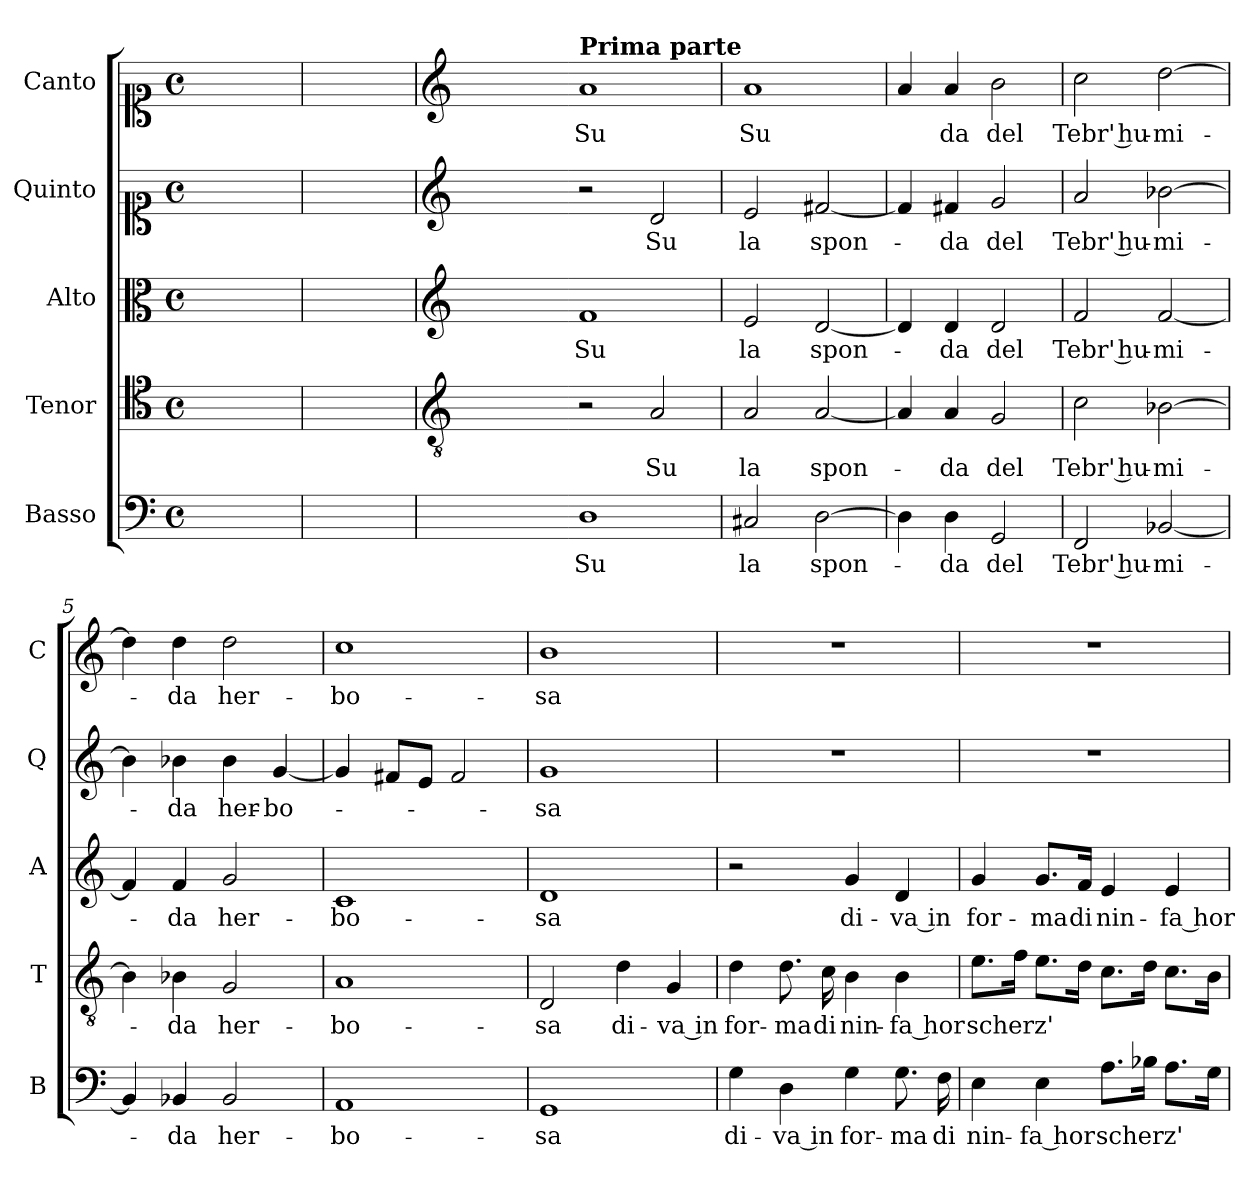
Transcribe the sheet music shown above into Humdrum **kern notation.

**kern	**text	**kern	**text	**kern	**text	**kern	**text	**kern	**text
*part5	*part5	*part4	*part4	*part3	*part3	*part2	*part2	*part1	*part1
*staff5	*staff5	*staff4	*staff4	*staff3	*staff3	*staff2	*staff2	*staff1	*staff1
*I"Basso	*	*I"Tenor	*	*I"Alto	*	*I"Quinto	*	*I"Canto	*
*I'B	*	*I'T	*	*I'A	*	*I'Q	*	*I'C	*
*clefF4	*	*clefC4	*	*clefC3	*	*clefC1	*	*clefC1	*
*k[]	*	*k[]	*	*k[]	*	*k[]	*	*k[]	*
*C:	*	*C:	*	*C:	*	*C:	*	*C:	*
*M4/4	*	*M4/4	*	*M4/4	*	*M4/4	*	*M4/4	*
*met(c)	*	*met(c)	*	*met(c)	*	*met(c)	*	*met(c)	*
=	=	=	=	=	=	=	=	=	=
1ryy	.	1ryy	.	1ryy	.	1ryy	.	1ryy	.
=1X	=1X	=1X	=1X	=1X	=1X	=1X	=1X	=1X	=1X
1ryy	.	1ryy	.	1ryy	.	1ryy	.	1ryy	.
=2X	=2X	=2X	=2X	=2X	=2X	=2X	=2X	=2X	=2X
*	*	*clefGv2	*	*clefG2	*	*clefG2	*	*clefG2	*
1ryy	.	1ryy	.	1ryy	.	1ryy	.	1ryy	.
=1-	=1-	=1-	=1-	=1-	=1-	=1-	=1-	=1-	=1-
!	!	!	!	!	!	!	!	!LO:TX:a:B:t=Prima parte	!
!	!LO:LY:b	!	!	!	!LO:LY:b	!	!	!	!LO:LY:b
1D	Su	2r	.	1f	Su	2r	.	1a	Su
!	!	!	!LO:LY:b	!	!	!	!LO:LY:b	!	!
.	.	2A/	Su	.	.	2d/	Su	.	.
=2	=2	=2	=2	=2	=2	=2	=2	=2	=2
!	!LO:LY:b	!	!LO:LY:b	!	!LO:LY:b	!	!LO:LY:b	!	!LO:LY:b
2C#X/	la	2A/	la	2e/	la	2e/	la	1a	Su
!	!LO:LY:b	!	!LO:LY:b	!	!LO:LY:b	!	!LO:LY:b	!	!
[2D\	spon-	[2A/	spon-	[2d/	spon-	[2f#X/	spon-	.	.
=3	=3	=3	=3	=3	=3	=3	=3	=3	=3
4D\]	.	4A/]	.	4d/]	.	4f#/]	.	4a/	.
!	!LO:LY:b	!	!LO:LY:b	!	!LO:LY:b	!	!LO:LY:b	!	!LO:LY:b
4D\	-da	4A/	-da	4d/	-da	4f#X/	-da	4a/	da
!	!LO:LY:b	!	!LO:LY:b	!	!LO:LY:b	!	!LO:LY:b	!	!LO:LY:b
2GG/	del	2G/	del	2d/	del	2g/	del	2b\	del
=4	=4	=4	=4	=4	=4	=4	=4	=4	=4
!	!LO:LY:b	!	!LO:LY:b	!	!LO:LY:b	!	!LO:LY:b	!	!LO:LY:b
2FF/	Tebr' hu-	2c\	Tebr' hu-	2f/	Tebr' hu-	2a/	Tebr' hu-	2cc\	Tebr' hu-
!	!LO:LY:b	!	!LO:LY:b	!	!LO:LY:b	!	!LO:LY:b	!	!LO:LY:b
[2BB-X/	-mi-	[2B-X\	-mi-	[2f/	-mi-	[2b-X\	-mi-	[2dd\	-mi-
=5	=5	=5	=5	=5	=5	=5	=5	=5	=5
4BB-/]	.	4B-\]	.	4f/]	.	4b-\]	.	4dd\]	.
!	!LO:LY:b	!	!LO:LY:b	!	!LO:LY:b	!	!LO:LY:b	!	!LO:LY:b
4BB-X/	-da	4B-X\	-da	4f/	-da	4b-X\	-da	4dd\	-da
!	!LO:LY:b	!	!LO:LY:b	!	!LO:LY:b	!	!LO:LY:b	!	!LO:LY:b
2BB-/	her-	2G/	her-	2g/	her-	4b-\	her-	2dd\	her-
!	!	!	!	!	!	!	!LO:LY:b	!	!
.	.	.	.	.	.	[4g/	-bo-	.	.
!!LO:LB:g=z
=6	=6	=6	=6	=6	=6	=6	=6	=6	=6
!	!LO:LY:b	!	!LO:LY:b	!	!LO:LY:b	!	!	!	!LO:LY:b
1AA	-bo-	1A	-bo-	1c	-bo-	4g/]	.	1cc	-bo-
.	.	.	.	.	.	8f#X/L	.	.	.
.	.	.	.	.	.	8e/J	.	.	.
.	.	.	.	.	.	2f#/	.	.	.
=7	=7	=7	=7	=7	=7	=7	=7	=7	=7
!	!LO:LY:b	!	!LO:LY:b	!	!LO:LY:b	!	!LO:LY:b	!	!LO:LY:b
1GG	-sa	2D/	-sa	1d	-sa	1g	-sa	1b	-sa
!	!	!	!LO:LY:b	!	!	!	!	!	!
.	.	4d\	di-	.	.	.	.	.	.
!	!	!	!LO:LY:b	!	!	!	!	!	!
.	.	4G/	-va in	.	.	.	.	.	.
=8	=8	=8	=8	=8	=8	=8	=8	=8	=8
!	!LO:LY:b	!	!LO:LY:b	!	!	!	!	!	!
4G\	di-	4d\	for-	2r	.	1r	.	1r	.
!	!LO:LY:b	!	!LO:LY:b	!	!	!	!	!	!
4D\	-va in	8.d\	-ma	.	.	.	.	.	.
!	!	!	!LO:LY:b	!	!	!	!	!	!
.	.	16c\	di	.	.	.	.	.	.
!	!LO:LY:b	!	!LO:LY:b	!	!LO:LY:b	!	!	!	!
4G\	for-	4B\	nin-	4g/	di-	.	.	.	.
!	!LO:LY:b	!	!LO:LY:b	!	!LO:LY:b	!	!	!	!
8.G\	-ma	4B\	-fa hor	4d/	-va in	.	.	.	.
!	!LO:LY:b	!	!	!	!	!	!	!	!
16F\	di	.	.	.	.	.	.	.	.
=9	=9	=9	=9	=9	=9	=9	=9	=9	=9
!	!LO:LY:b	!	!LO:LY:b	!	!LO:LY:b	!	!	!	!
4E\	nin-	8.e\L	scherz'	4g/	for-	1r	.	1r	.
.	.	16f\Jk	.	.	.	.	.	.	.
!	!LO:LY:b	!	!	!	!LO:LY:b	!	!	!	!
4E\	-fa hor	8.e\L	.	8.g/L	-ma	.	.	.	.
!	!	!	!	!	!LO:LY:b	!	!	!	!
.	.	16d\Jk	.	16f/Jk	di	.	.	.	.
!	!LO:LY:b	!	!	!	!LO:LY:b	!	!	!	!
8.A\L	scherz'	8.c\L	.	4e/	nin-	.	.	.	.
16B-X\Jk	.	16d\Jk	.	.	.	.	.	.	.
!	!	!	!	!	!LO:LY:b	!	!	!	!
8.A\L	.	8.c\L	.	4e/	-fa hor	.	.	.	.
16G\Jk	.	16B\Jk	.	.	.	.	.	.	.
=	=	=	=	=	=	=	=	=	=
*-	*-	*-	*-	*-	*-	*-	*-	*-	*-
